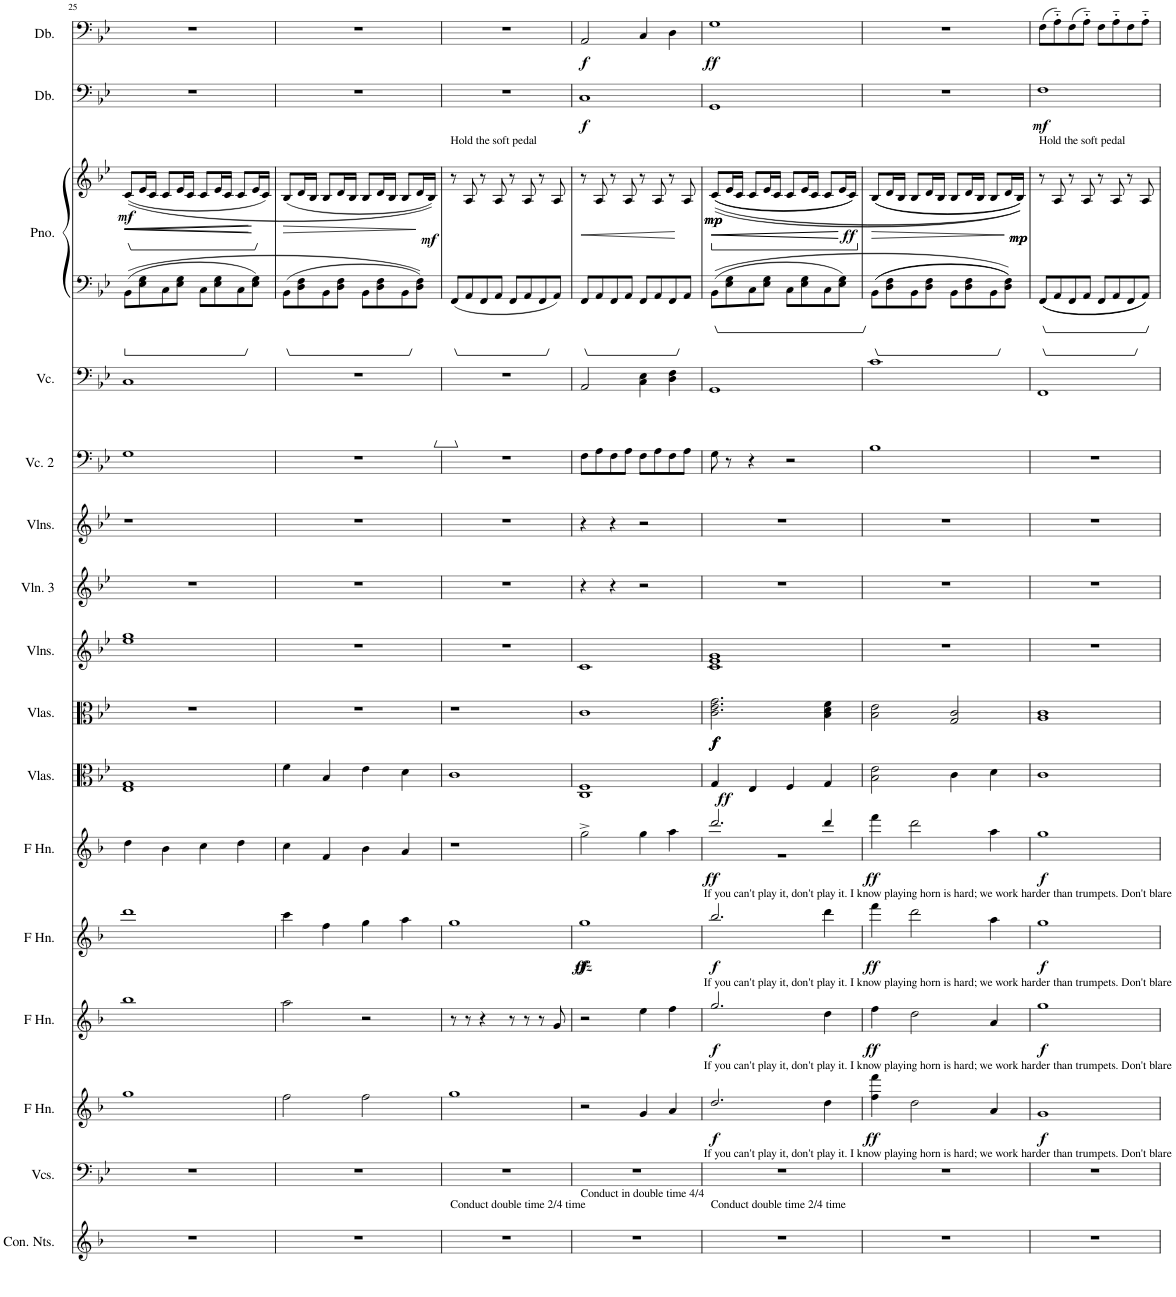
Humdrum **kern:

**kern	**kern	**kern	**dynam	**kern	**dynam	**kern	**dynam	**kern	**dynam	**kern	**dynam	**kern	**dynam	**kern	**kern	**kern	**kern	**kern	**kern	**kern	**dynam	**kern	**dynam	**kern	**dynam
*part16	*part15	*part14	*part14	*part13	*part13	*part12	*part12	*part11	*part11	*part10	*part10	*part9	*part9	*part8	*part7	*part6	*part5	*part4	*part3	*part3	*part3	*part2	*part2	*part1	*part1
*staff17	*staff16	*staff15	*staff15	*staff14	*staff14	*staff13	*staff13	*staff12	*staff12	*staff11	*staff11	*staff10	*staff10	*staff9	*staff8	*staff7	*staff6	*staff5	*staff4	*staff3	*staff3/4	*staff2	*staff2	*staff1	*staff1
*I"Conductor Notes	*I"Violoncellos	*I"Horn in F	*	*I"Horn in F	*	*I"Horn in F	*	*I"Horn in F	*	*I"Violas	*	*I"Violas	*	*I"Violins	*I"Violin 3	*I"Violins	*I"Violoncello 2	*I"Violoncello	*I"Piano	*	*	*I"Double Bass	*	*I"Double Bass	*
*I'Con. Nts.	*I'Vcs.	*	*	*	*	*	*	*	*	*I'Vlas.	*	*I'Vlas.	*	*I'Vlns.	*I'Vln. 3	*I'Vlns.	*I'Vc. 2	*I'Vc.	*I'Pno.	*	*	*I'Db.	*	*I'Db.	*
!!LO:PB:g=z
*clefG2	*clefF4	*clefG2	*	*clefG2	*	*clefG2	*	*clefG2	*	*clefC3	*	*clefC3	*	*clefG2	*clefG2	*clefG2	*clefF4	*clefF4	*clefF4	*clefG2	*	*clefF4	*	*clefF4	*
*Trd4c7	*	*Trd4c7	*	*Trd4c7	*	*Trd4c7	*	*Trd4c7	*	*	*	*	*	*	*	*	*	*	*	*	*	*Trd7c12	*	*Trd7c12	*
*k[b-]	*k[b-e-]	*k[b-]	*	*k[b-]	*	*k[b-]	*	*k[b-]	*	*k[b-e-]	*	*k[b-e-]	*	*k[b-e-]	*k[b-e-]	*k[b-e-]	*k[b-e-]	*k[b-e-]	*k[b-e-]	*k[b-e-]	*	*k[b-e-]	*	*k[b-e-]	*
*M4/4	*M4/4	*M4/4	*	*M4/4	*	*M4/4	*	*M4/4	*	*M4/4	*	*M4/4	*	*M4/4	*M4/4	*M4/4	*M4/4	*M4/4	*M4/4	*M4/4	*	*M4/4	*	*M4/4	*
=25	=25	=25	=25	=25	=25	=25	=25	=25	=25	=25	=25	=25	=25	=25	=25	=25	=25	=25	=25	=25	=25	=25	=25	=25	=25
!	!	!	!	!	!	!	!	!	!	!	!	!	!	!	!	!	!	!	!	!	!LO:HP:b	!	!	!	!
!	!	!	!	!	!	!	!	!	!	!	!	!	!	!	!	!	!	!	!	!	!LO:DY:n=1:b	!	!	!	!
1r	1r	1gg	.	1bb-	.	1ddd	.	4dd\	.	1E- 1G	.	1r	.	1ee- 1gg	1r	1r	1G	1C	8BB-\L	((8c/L	< mf	1r	.	1r	.
!	!	!	!	!	!	!	!	!	!	!	!	!	!	!	!	!	!	!	!	!	!LO:HP:b	!	!	!	!
.	.	.	.	.	.	.	.	.	.	.	.	.	.	.	.	.	.	.	8E-\ 8G\	16e-/L	<	.	.	.	.
.	.	.	.	.	.	.	.	.	.	.	.	.	.	.	.	.	.	.	.	16c/JJ	.	.	.	.	.
.	.	.	.	.	.	.	.	4b-\	.	.	.	.	.	.	.	.	.	.	8C\	8c/L	.	.	.	.	.
.	.	.	.	.	.	.	.	.	.	.	.	.	.	.	.	.	.	.	8E-\ 8G\J	16e-/L	.	.	.	.	.
.	.	.	.	.	.	.	.	.	.	.	.	.	.	.	.	.	.	.	.	16c/JJ	.	.	.	.	.
.	.	.	.	.	.	.	.	4cc\	.	.	.	.	.	.	.	.	.	.	8C\L	8c/L	.	.	.	.	.
.	.	.	.	.	.	.	.	.	.	.	.	.	.	.	.	.	.	.	8E-\ 8G\	16e-/L	.	.	.	.	.
.	.	.	.	.	.	.	.	.	.	.	.	.	.	.	.	.	.	.	.	16c/JJ	.	.	.	.	.
.	.	.	.	.	.	.	.	4dd\	.	.	.	.	.	.	.	.	.	.	8C\	8c/L	.	.	.	.	.
.	.	.	.	.	.	.	.	.	.	.	.	.	.	.	.	.	.	.	8E-\ 8G\J	16e-/L	.	.	.	.	.
.	.	.	.	.	.	.	.	.	.	.	.	.	.	.	.	.	.	.	.	16c/JJ)	.	.	.	.	.
.	.	.	.	.	.	.	.	.	.	.	.	.	.	.	.	.	.	.	.	.	[ [	.	.	.	.
=26	=26	=26	=26	=26	=26	=26	=26	=26	=26	=26	=26	=26	=26	=26	=26	=26	=26	=26	=26	=26	=26	=26	=26	=26	=26
!	!	!	!	!	!	!	!	!	!	!	!	!	!	!	!	!	!	!	!	!	!LO:HP:b	!	!	!	!
1r	1r	2ff\	.	2aa\	.	4ccc\	.	4cc\	.	4f\	.	1r	.	1r	1r	1r	1r	1r	8BB-\L	(8B-/L	>	1r	.	1r	.
.	.	.	.	.	.	.	.	.	.	.	.	.	.	.	.	.	.	.	8D\ 8F\	16d/L	.	.	.	.	.
.	.	.	.	.	.	.	.	.	.	.	.	.	.	.	.	.	.	.	.	16B-/JJ	.	.	.	.	.
.	.	.	.	.	.	4ff\	.	4f/	.	4B-/	.	.	.	.	.	.	.	.	8BB-\	8B-/L	.	.	.	.	.
.	.	.	.	.	.	.	.	.	.	.	.	.	.	.	.	.	.	.	8D\ 8F\J	16d/L	.	.	.	.	.
.	.	.	.	.	.	.	.	.	.	.	.	.	.	.	.	.	.	.	.	16B-/JJ	.	.	.	.	.
.	.	2ff\	.	2r	.	4gg\	.	4b-\	.	4e-\	.	.	.	.	.	.	.	.	8BB-\L	8B-/L	.	.	.	.	.
.	.	.	.	.	.	.	.	.	.	.	.	.	.	.	.	.	.	.	8D\ 8F\	16d/L	.	.	.	.	.
.	.	.	.	.	.	.	.	.	.	.	.	.	.	.	.	.	.	.	.	16B-/JJ	.	.	.	.	.
.	.	.	.	.	.	4aa\	.	4a/	.	4d\	.	.	.	.	.	.	.	.	8BB-\	8B-/L	.	.	.	.	.
.	.	.	.	.	.	.	.	.	.	.	.	.	.	.	.	.	.	.	8D\ 8F\J	16d/L	.	.	.	.	.
!	!	!	!	!	!	!	!	!	!	!	!	!	!	!	!	!	!	!	!	!	!LO:DY:b	!	!	!	!
.	.	.	.	.	.	.	.	.	.	.	.	.	.	.	.	.	.	.	.	16B-/JJ))	mf	.	.	.	.
.	.	.	.	.	.	.	.	.	.	.	.	.	.	.	.	.	.	.	.	.	]	.	.	.	.
=27	=27	=27	=27	=27	=27	=27	=27	=27	=27	=27	=27	=27	=27	=27	=27	=27	=27	=27	=27	=27	=27	=27	=27	=27	=27
!	!	!	!	!	!	!	!	!	!	!	!	!	!	!	!	!	!	!	!	!LO:TX:a:t=Hold the soft pedal	!	!	!	!	!
!LO:TX:a:t=Conduct double time 2/4 time	!	!	!	!	!	!	!	!	!	!	!	!	!	!	!	!	!	!	!	!	!	!	!	!	!
1r	1r	1gg	.	8r	.	1gg	.	1r	.	1c	.	1r	.	1r	1r	1r	1r	1r	8FF/L	8r	.	1r	.	1r	.
.	.	.	.	8r	.	.	.	.	.	.	.	.	.	.	.	.	.	.	8AA/	8A/	.	.	.	.	.
.	.	.	.	4r	.	.	.	.	.	.	.	.	.	.	.	.	.	.	8FF/	8r	.	.	.	.	.
.	.	.	.	.	.	.	.	.	.	.	.	.	.	.	.	.	.	.	8AA/J	8A/	.	.	.	.	.
.	.	.	.	8r	.	.	.	.	.	.	.	.	.	.	.	.	.	.	8FF/L	8r	.	.	.	.	.
.	.	.	.	8r	.	.	.	.	.	.	.	.	.	.	.	.	.	.	8AA/	8A/	.	.	.	.	.
.	.	.	.	8r	.	.	.	.	.	.	.	.	.	.	.	.	.	.	8FF/	8r	.	.	.	.	.
.	.	.	.	8g/	.	.	.	.	.	.	.	.	.	.	.	.	.	.	8AA/J	8A/	.	.	.	.	.
=28	=28	=28	=28	=28	=28	=28	=28	=28	=28	=28	=28	=28	=28	=28	=28	=28	=28	=28	=28	=28	=28	=28	=28	=28	=28
!LO:TX:a:t=Conduct in double time 4/4	!	!	!	!	!	!	!	!	!	!	!	!	!	!	!	!	!	!	!	!	!	!	!	!	!
!	!	!	!	!	!	!	!LO:DY:b	!	!	!	!LO:DY:b	!	!	!	!	!	!	!	!	!	!LO:HP:b	!	!LO:DY:b	!	!LO:DY:b
1r	1r	2r	.	2r	.	1ggzz<	ff	2gg^\	.	1C 1F	ff	1c	.	1c	4r	4r	8F\L	2AA/	8FF/L	8r	<	1C	f	2AA/	f
.	.	.	.	.	.	.	.	.	.	.	.	.	.	.	.	.	8A\	.	8AA/	8A/	.	.	.	.	.
.	.	.	.	.	.	.	.	.	.	.	.	.	.	.	4r	4r	8F\	.	8FF/	8r	.	.	.	.	.
.	.	.	.	.	.	.	.	.	.	.	.	.	.	.	.	.	8A\J	.	8AA/J	8A/	.	.	.	.	.
.	.	4g/	.	4ee\	.	.	.	4gg\	.	.	.	.	.	.	2r	2r	8F\L	4C\ 4E-\	8FF/L	8r	.	.	.	4C/	.
.	.	.	.	.	.	.	.	.	.	.	.	.	.	.	.	.	8A\	.	8AA/	8A/	.	.	.	.	.
.	.	4a/	.	4ff\	.	.	.	4aa\	.	.	.	.	.	.	.	.	8F\	4D\ 4F\	8FF/	8r	.	.	.	4D\	.
.	.	.	.	.	.	.	.	.	.	.	.	.	.	.	.	.	8A\J	.	8AA/J	8A/	.	.	.	.	.
.	.	.	.	.	.	.	.	.	.	.	.	.	.	.	.	.	.	.	.	.	[	.	.	.	.
=29	=29	=29	=29	=29	=29	=29	=29	=29	=29	=29	=29	=29	=29	=29	=29	=29	=29	=29	=29	=29	=29	=29	=29	=29	=29
*	*	*	*	*	*	*	*	*^	*	*	*	*	*	*	*	*	*	*	*	*	*	*	*	*	*
!	!	!	!	!	!	!	!	!LO:TX:b:t=If you can't play it, don't play it. I know playing horn is hard; we work harder than trumpets. Don't blare	!	!	!	!	!	!	!	!	!	!	!	!	!	!	!	!	!	!
!	!	!	!	!	!	!LO:TX:b:t=If you can't play it, don't play it. I know playing horn is hard; we work harder than trumpets. Don't blare	!	!	!	!	!	!	!	!	!	!	!	!	!	!	!	!	!	!	!	!
!	!	!	!	!LO:TX:b:t=If you can't play it, don't play it. I know playing horn is hard; we work harder than trumpets. Don't blare	!	!	!	!	!	!	!	!	!	!	!	!	!	!	!	!	!	!	!	!	!	!
!	!	!LO:TX:b:t=If you can't play it, don't play it. I know playing horn is hard; we work harder than trumpets. Don't blare	!	!	!	!	!	!	!	!	!	!	!	!	!	!	!	!	!	!	!	!	!	!	!	!
!LO:TX:a:t=Conduct double time 2/4 time	!	!	!	!	!	!	!	!	!	!	!	!	!	!	!	!	!	!	!	!	!	!	!	!	!	!
!	!	!	!LO:DY:b	!	!LO:DY:b	!	!LO:DY:b	!	!	!LO:DY:b	!	!	!	!LO:DY:b	!	!	!	!	!	!	!	!	!	!	!	!
!	!	!	!	!	!	!	!	!	!	!	!	!	!	!LO:DY:n=1:b	!	!	!	!	!	!	!	!	!	!	!	!
!	!	!	!	!	!	!	!	!	!	!	!	!	!	!LO:DY:n=2:b	!	!	!	!	!	!	!	!LO:DY:b	!	!	!	!
!	!	!	!	!	!	!	!	!	!	!	!	!	!	!	!	!	!	!	!	!	!	!LO:DY:n=1:b	!	!	!	!LO:DY:b
1r	1r	2.dd/	f	2.gg/	f	2.bb-/	f	2.ddd/	1r	ff	4G/	.	2.c\ 2.e-\ 2.g\	f f f	1c 1e- 1g	1r	1r	8G\	1GG	8BB-\L	((((8c/L	mp mp	1GG	.	1G	ff
!	!	!	!	!	!	!	!	!	!	!	!	!	!	!	!	!	!	!	!	!	!	!LO:HP:b	!	!	!	!
.	.	.	.	.	.	.	.	.	.	.	.	.	.	.	.	.	.	8r	.	8E-\ 8G\	16e-/L	<	.	.	.	.
.	.	.	.	.	.	.	.	.	.	.	.	.	.	.	.	.	.	.	.	.	16c/JJ	.	.	.	.	.
.	.	.	.	.	.	.	.	.	.	.	4E-/	.	.	.	.	.	.	4r	.	8C\	8c/L	.	.	.	.	.
.	.	.	.	.	.	.	.	.	.	.	.	.	.	.	.	.	.	.	.	8E-\ 8G\J	16e-/L	.	.	.	.	.
.	.	.	.	.	.	.	.	.	.	.	.	.	.	.	.	.	.	.	.	.	16c/JJ	.	.	.	.	.
.	.	.	.	.	.	.	.	.	.	.	4F/	.	.	.	.	.	.	2r	.	8C\L	8c/L	.	.	.	.	.
.	.	.	.	.	.	.	.	.	.	.	.	.	.	.	.	.	.	.	.	8E-\ 8G\	16e-/L	.	.	.	.	.
.	.	.	.	.	.	.	.	.	.	.	.	.	.	.	.	.	.	.	.	.	16c/JJ	.	.	.	.	.
.	.	4dd\	.	4dd\	.	4ddd\	.	4ddd/	.	.	4G/	.	4B-\ 4d\ 4f\	.	.	.	.	.	.	8C\	8c/L	.	.	.	.	.
.	.	.	.	.	.	.	.	.	.	.	.	.	.	.	.	.	.	.	.	8E-\ 8G\J	16e-/L	.	.	.	.	.
!	!	!	!	!	!	!	!	!	!	!	!	!	!	!	!	!	!	!	!	!	!	!LO:DY:n=2:b	!	!	!	!
.	.	.	.	.	.	.	.	.	.	.	.	.	.	.	.	.	.	.	.	.	16c/JJ))	ff	.	.	.	.
*	*	*	*	*	*	*	*	*v	*v	*	*	*	*	*	*	*	*	*	*	*	*	*	*	*	*	*
.	.	.	.	.	.	.	.	.	.	.	.	.	.	.	.	.	.	.	.	.	[	.	.	.	.
=30	=30	=30	=30	=30	=30	=30	=30	=30	=30	=30	=30	=30	=30	=30	=30	=30	=30	=30	=30	=30	=30	=30	=30	=30	=30
!	!	!	!LO:DY:b	!	!LO:DY:b	!	!LO:DY:b	!	!LO:DY:b	!	!	!	!	!	!	!	!	!	!	!	!LO:HP:b	!	!	!	!
1r	1r	4ff\ 4fff\	ff	4ff\	ff	4fff\	ff	4fff\	ff	2B-\ 2e-\	.	2B-\ 2e-\	.	1r	1r	1r	1B-	1c	8BB-\L	((8B-/L	>	1r	.	1r	.
.	.	.	.	.	.	.	.	.	.	.	.	.	.	.	.	.	.	.	8D\ 8F\	16d/L	.	.	.	.	.
.	.	.	.	.	.	.	.	.	.	.	.	.	.	.	.	.	.	.	.	16B-/JJ	.	.	.	.	.
.	.	2dd\	.	2dd\	.	2ddd\	.	2ddd\	.	.	.	.	.	.	.	.	.	.	8BB-\	8B-/L	.	.	.	.	.
.	.	.	.	.	.	.	.	.	.	.	.	.	.	.	.	.	.	.	8D\ 8F\J	16d/L	.	.	.	.	.
.	.	.	.	.	.	.	.	.	.	.	.	.	.	.	.	.	.	.	.	16B-/JJ	.	.	.	.	.
.	.	.	.	.	.	.	.	.	.	4c\	.	2G/ 2c/	.	.	.	.	.	.	8BB-\L	8B-/L	.	.	.	.	.
.	.	.	.	.	.	.	.	.	.	.	.	.	.	.	.	.	.	.	8D\ 8F\	16d/L	.	.	.	.	.
.	.	.	.	.	.	.	.	.	.	.	.	.	.	.	.	.	.	.	.	16B-/JJ	.	.	.	.	.
.	.	4a/	.	4a/	.	4aa\	.	4aa\	.	4d\	.	.	.	.	.	.	.	.	8BB-\	8B-/L	.	.	.	.	.
.	.	.	.	.	.	.	.	.	.	.	.	.	.	.	.	.	.	.	8D\ 8F\J	16d/L	.	.	.	.	.
!	!	!	!	!	!	!	!	!	!	!	!	!	!	!	!	!	!	!	!	!	!LO:DY:b	!	!	!	!
!	!	!	!	!	!	!	!	!	!	!	!	!	!	!	!	!	!	!	!	!	!LO:DY:n=1:b	!	!	!	!
.	.	.	.	.	.	.	.	.	.	.	.	.	.	.	.	.	.	.	.	16B-/JJ))))	mp mp	.	.	.	.
.	.	.	.	.	.	.	.	.	.	.	.	.	.	.	.	.	.	.	.	.	]	.	.	.	.
=31	=31	=31	=31	=31	=31	=31	=31	=31	=31	=31	=31	=31	=31	=31	=31	=31	=31	=31	=31	=31	=31	=31	=31	=31	=31
!	!	!	!	!	!	!	!	!	!	!	!	!	!	!	!	!	!	!	!	!LO:TX:a:t=Hold the soft pedal	!	!	!	!	!
!	!	!	!LO:DY:b	!	!LO:DY:b	!	!LO:DY:b	!	!LO:DY:b	!	!	!	!	!	!	!	!	!	!	!	!	!	!LO:DY:b	!	!
1r	1r	1g	f	1gg	f	1gg	f	1gg	f	1c	.	1A 1c	.	1r	1r	1r	1r	1FF	8FF/L	8r	.	1F	mf	(8F\L	.
.	.	.	.	.	.	.	.	.	.	.	.	.	.	.	.	.	.	.	8AA/	8A/	.	.	.	8A'~\)	.
.	.	.	.	.	.	.	.	.	.	.	.	.	.	.	.	.	.	.	8FF/	8r	.	.	.	(8F\	.
.	.	.	.	.	.	.	.	.	.	.	.	.	.	.	.	.	.	.	8AA/J	8A/	.	.	.	8A'~\J)	.
.	.	.	.	.	.	.	.	.	.	.	.	.	.	.	.	.	.	.	8FF/L	8r	.	.	.	8F\L	.
.	.	.	.	.	.	.	.	.	.	.	.	.	.	.	.	.	.	.	8AA/	8A/	.	.	.	8A'~\	.
.	.	.	.	.	.	.	.	.	.	.	.	.	.	.	.	.	.	.	8FF/	8r	.	.	.	8F\	.
.	.	.	.	.	.	.	.	.	.	.	.	.	.	.	.	.	.	.	8AA/J	8A/	.	.	.	8A'~\J	.
=	=	=	=	=	=	=	=	=	=	=	=	=	=	=	=	=	=	=	=	=	=	=	=	=	=
*-	*-	*-	*-	*-	*-	*-	*-	*-	*-	*-	*-	*-	*-	*-	*-	*-	*-	*-	*-	*-	*-	*-	*-	*-	*-
